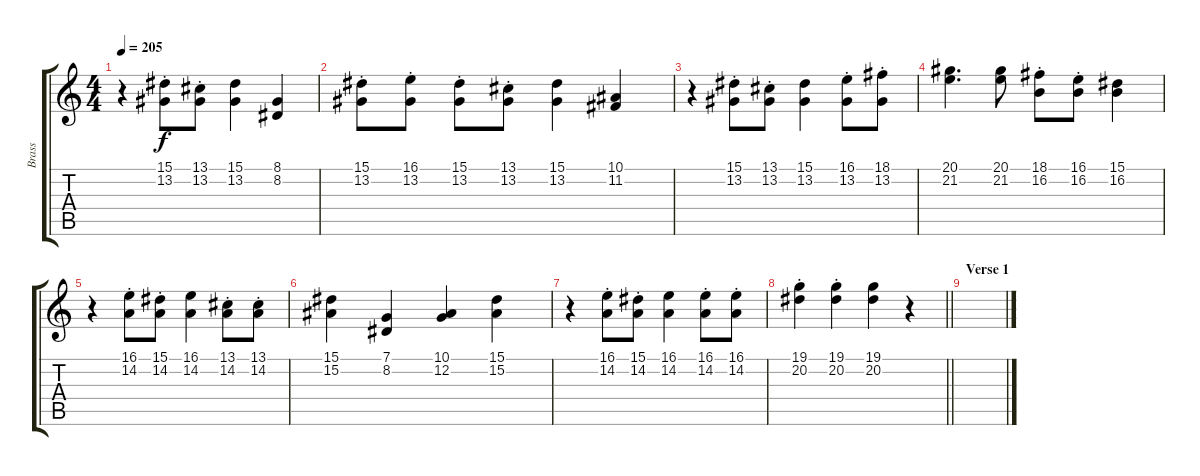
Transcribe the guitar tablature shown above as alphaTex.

\track ("Brass" "Brass") {instrument brasssection}
\staff {score tabs}
\tuning (C4 G3 Eb3 Bb2 F2 C2) {hide}
\ts (4 4)
\tempo 205
\clef g2
\ks c
r.4{dy f} (15.1{st} 13.2{st}).8 (13.1{st} 13.2{st}).8 (15.1 13.2).4 (8.1 8.2).4 |
(15.1{st} 13.2{st}).8 (16.1{st} 13.2{st}).8 (15.1{st} 13.2{st}).8 (13.1{st} 13.2{st}).8 (15.1 13.2).4 (10.1 11.2).4 |
r.4 (15.1{st} 13.2{st}).8 (13.1{st} 13.2{st}).8 (15.1 13.2).4 (16.1{st} 13.2{st}).8 (18.1{st} 13.2{st}).8 |
(20.1 21.2).4{d} (20.1 21.2).8 (18.1{st} 16.2{st}).8 (16.1{st} 16.2{st}).8 (15.1 16.2).4 |
r.4 (16.1{st} 14.2{st}).8 (15.1{st} 14.2{st}).8 (16.1 14.2).4 (13.1{st} 14.2{st}).8 (13.1{st} 14.2{st}).8 |
(15.1 15.2).4 (7.1 8.2).4 (10.1 12.2).4 (15.1 15.2).4 |
r.4 (16.1{st} 14.2{st}).8 (15.1{st} 14.2{st}).8 (16.1 14.2).4 (16.1{st} 14.2{st}).8 (16.1{st} 14.2{st}).8 |
\barLineRight lightlight
(19.1{st} 20.2{st}).4 (19.1{st} 20.2{st}).4 (19.1 20.2).4 r.4 |
\section ("" "Verse 1")
